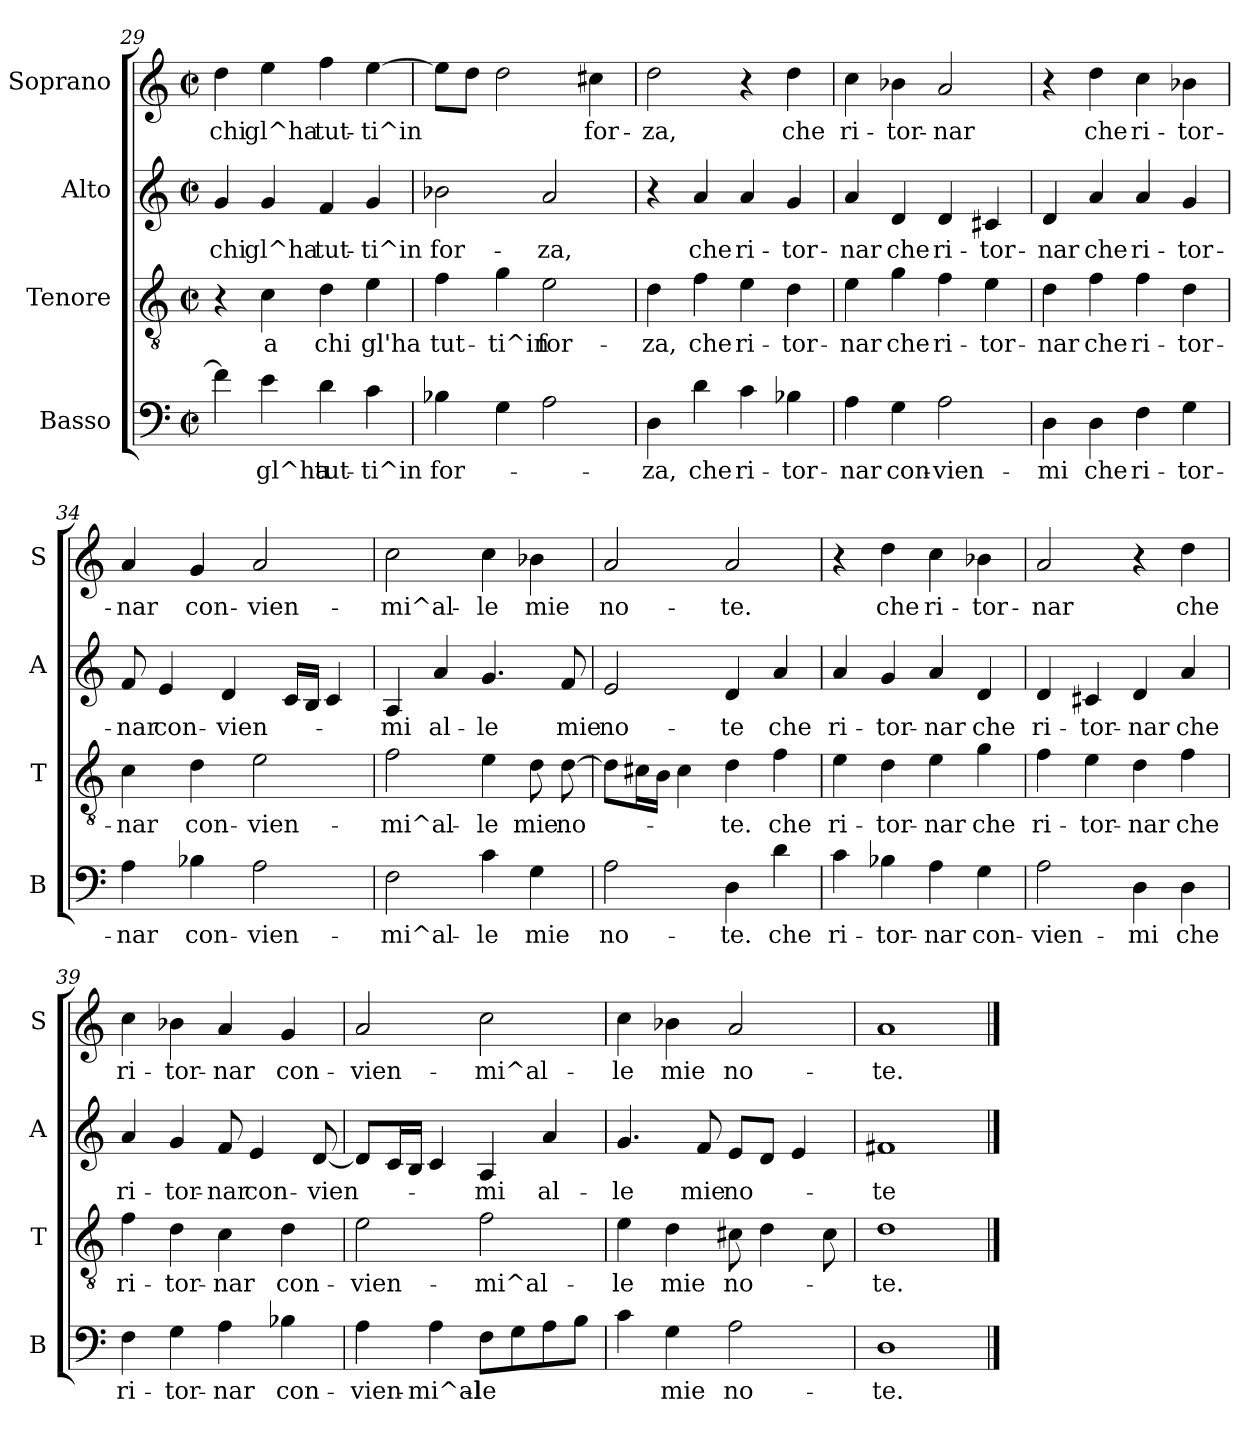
**kern	**text	**kern	**text	**kern	**text	**kern	**text
*part4	*part4	*part3	*part3	*part2	*part2	*part1	*part1
*staff4	*staff4	*staff3	*staff3	*staff2	*staff2	*staff1	*staff1
*I"Basso	*	*I"Tenore	*	*I"Alto	*	*I"Soprano	*
*I'B	*	*I'T	*	*I'A	*	*I'S	*
*clefF4	*	*clefGv2	*	*clefG2	*	*clefG2	*
*k[]	*	*k[]	*	*k[]	*	*k[]	*
*C:	*	*C:	*	*C:	*	*C:	*
*M2/2	*	*M2/2	*	*M2/2	*	*M2/2	*
*met(c|)	*	*met(c|)	*	*met(c|)	*	*met(c|)	*
=29	=29	=29	=29	=29	=29	=29	=29
4f\]	.	4r	.	4g/	chi	4dd\	chi
4e\	gl^ha	4c\	a	4g/	gl^ha	4ee\	gl^ha
4d\	tut-	4d\	chi	4f/	tut-	4ff\	tut-
4c\	-ti^in	4e\	gl'ha	4g/	-ti^in	[4ee\	-ti^in
!!LO:PB:g=z
=30	=30	=30	=30	=30	=30	=30	=30
4B-X\	for-	4f\	tut-	2b-X\	for-	8ee\L]	.
.	.	.	.	.	.	8dd\J	.
4G\	.	4g\	-ti^in	.	.	2dd\	.
2A\	.	2e\	for-	2a/	-za,	.	.
.	.	.	.	.	.	4cc#X\	for-
=31	=31	=31	=31	=31	=31	=31	=31
4D\	-za,	4d\	-za,	4r	.	2dd\	-za,
4d\	che	4f\	che	4a/	che	.	.
4c\	ri-	4e\	ri-	4a/	ri-	4r	.
4B-X\	-tor-	4d\	-tor-	4g/	-tor-	4dd\	che
=32	=32	=32	=32	=32	=32	=32	=32
4A\	-nar	4e\	-nar	4a/	-nar	4cc\	ri-
4G\	con-	4g\	che	4d/	che	4b-X\	-tor-
2A\	-vien-	4f\	ri-	4d/	ri-	2a/	-nar
.	.	4e\	-tor-	4c#X/	-tor-	.	.
=33	=33	=33	=33	=33	=33	=33	=33
4D\	-mi	4d\	-nar	4d/	-nar	4r	.
4D\	che	4f\	che	4a/	che	4dd\	che
4F\	ri-	4f\	ri-	4a/	ri-	4cc\	ri-
4G\	-tor-	4d\	-tor-	4g/	-tor-	4b-X\	-tor-
!!LO:LB:g=z
=34	=34	=34	=34	=34	=34	=34	=34
4A\	-nar	4c\	-nar	8f/	-nar	4a/	-nar
.	.	.	.	4e/	con-	.	.
4B-X\	con-	4d\	con-	.	.	4g/	con-
.	.	.	.	4d/	-vien-	.	.
2A\	-vien-	2e\	-vien-	.	.	2a/	-vien-
.	.	.	.	16c/LL	.	.	.
.	.	.	.	16B/JJ	.	.	.
.	.	.	.	4c/	.	.	.
=35	=35	=35	=35	=35	=35	=35	=35
2F\	-mi^al-	2f\	-mi^al-	4A/	-mi	2cc\	-mi^al-
.	.	.	.	4a/	al-	.	.
4c\	-le	4e\	-le	4.g/	-le	4cc\	-le
4G\	mie	8d\	mie	.	.	4b-X\	mie
.	.	[8d\	no-	8f/	mie	.	.
=36	=36	=36	=36	=36	=36	=36	=36
2A\	no-	8d\L]	.	2e/	no-	2a/	no-
.	.	16c#X\L	.	.	.	.	.
.	.	16B\JJ	.	.	.	.	.
.	.	4c#\	.	.	.	.	.
4D\	-te.	4d\	-te.	4d/	-te	2a/	-te.
4d\	che	4f\	che	4a/	che	.	.
=37	=37	=37	=37	=37	=37	=37	=37
4c\	ri-	4e\	ri-	4a/	ri-	4r	.
4B-X\	-tor-	4d\	-tor-	4g/	-tor-	4dd\	che
4A\	-nar	4e\	-nar	4a/	-nar	4cc\	ri-
4G\	con-	4g\	che	4d/	che	4b-X\	-tor-
=38	=38	=38	=38	=38	=38	=38	=38
2A\	-vien-	4f\	ri-	4d/	ri-	2a/	-nar
.	.	4e\	-tor-	4c#X/	-tor-	.	.
4D\	-mi	4d\	-nar	4d/	-nar	4r	.
4D\	che	4f\	che	4a/	che	4dd\	che
!!LO:LB:g=z
=39	=39	=39	=39	=39	=39	=39	=39
4F\	ri-	4f\	ri-	4a/	ri-	4cc\	ri-
4G\	-tor-	4d\	-tor-	4g/	-tor-	4b-X\	-tor-
4A\	-nar	4c\	-nar	8f/	-nar	4a/	-nar
.	.	.	.	4e/	con-	.	.
4B-X\	con-	4d\	con-	.	.	4g/	con-
.	.	.	.	[8d/	-vien-	.	.
=40	=40	=40	=40	=40	=40	=40	=40
4A\	-vien-	2e\	-vien-	8d/L]	.	2a/	-vien-
.	.	.	.	16c/L	.	.	.
.	.	.	.	16B/JJ	.	.	.
4A\	-mi^al-	.	.	4c/	.	.	.
8F\L	-le	2f\	-mi^al-	4A/	-mi	2cc\	-mi^al-
8G\	.	.	.	.	.	.	.
8A\	.	.	.	4a/	al-	.	.
8B\J	.	.	.	.	.	.	.
=41	=41	=41	=41	=41	=41	=41	=41
4c\	.	4e\	-le	4.g/	-le	4cc\	-le
4G\	mie	4d\	mie	.	.	4b-X\	mie
.	.	.	.	8f/	mie	.	.
2A\	no-	8c#X\	no-	8e/L	no-	2a/	no-
.	.	4d\	.	8d/J	.	.	.
.	.	.	.	4e/	.	.	.
.	.	8c#\	.	.	.	.	.
=42	=42	=42	=42	=42	=42	=42	=42
1D	-te.	1d	-te.	1f#X	-te	1a	-te.
==	==	==	==	==	==	==	==
*-	*-	*-	*-	*-	*-	*-	*-
